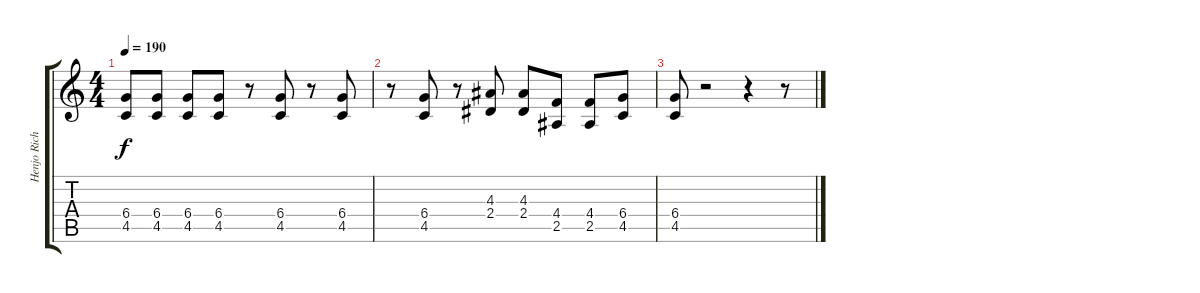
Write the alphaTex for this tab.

\track ("Henjo Richter" "Henjo Rich") {instrument distortionguitar}
\staff {score tabs}
\tuning (Eb4 Bb3 Gb3 Db3 Ab2 Eb2) {hide}
\ts (4 4)
\tempo 190
\clef g2
\ks c
(6.4 4.5).8{dy f} (6.4 4.5).8 (6.4 4.5).8 (6.4 4.5).8 r.8 (6.4 4.5).8 r.8 (6.4 4.5).8 |
r.8 (6.4 4.5).8 r.8 (4.3 2.4).8 (4.3 2.4).8 (4.4 2.5).8 (4.4 2.5).8 (6.4 4.5).8 |
(6.4 4.5).8 r.2 r.4 r.8
